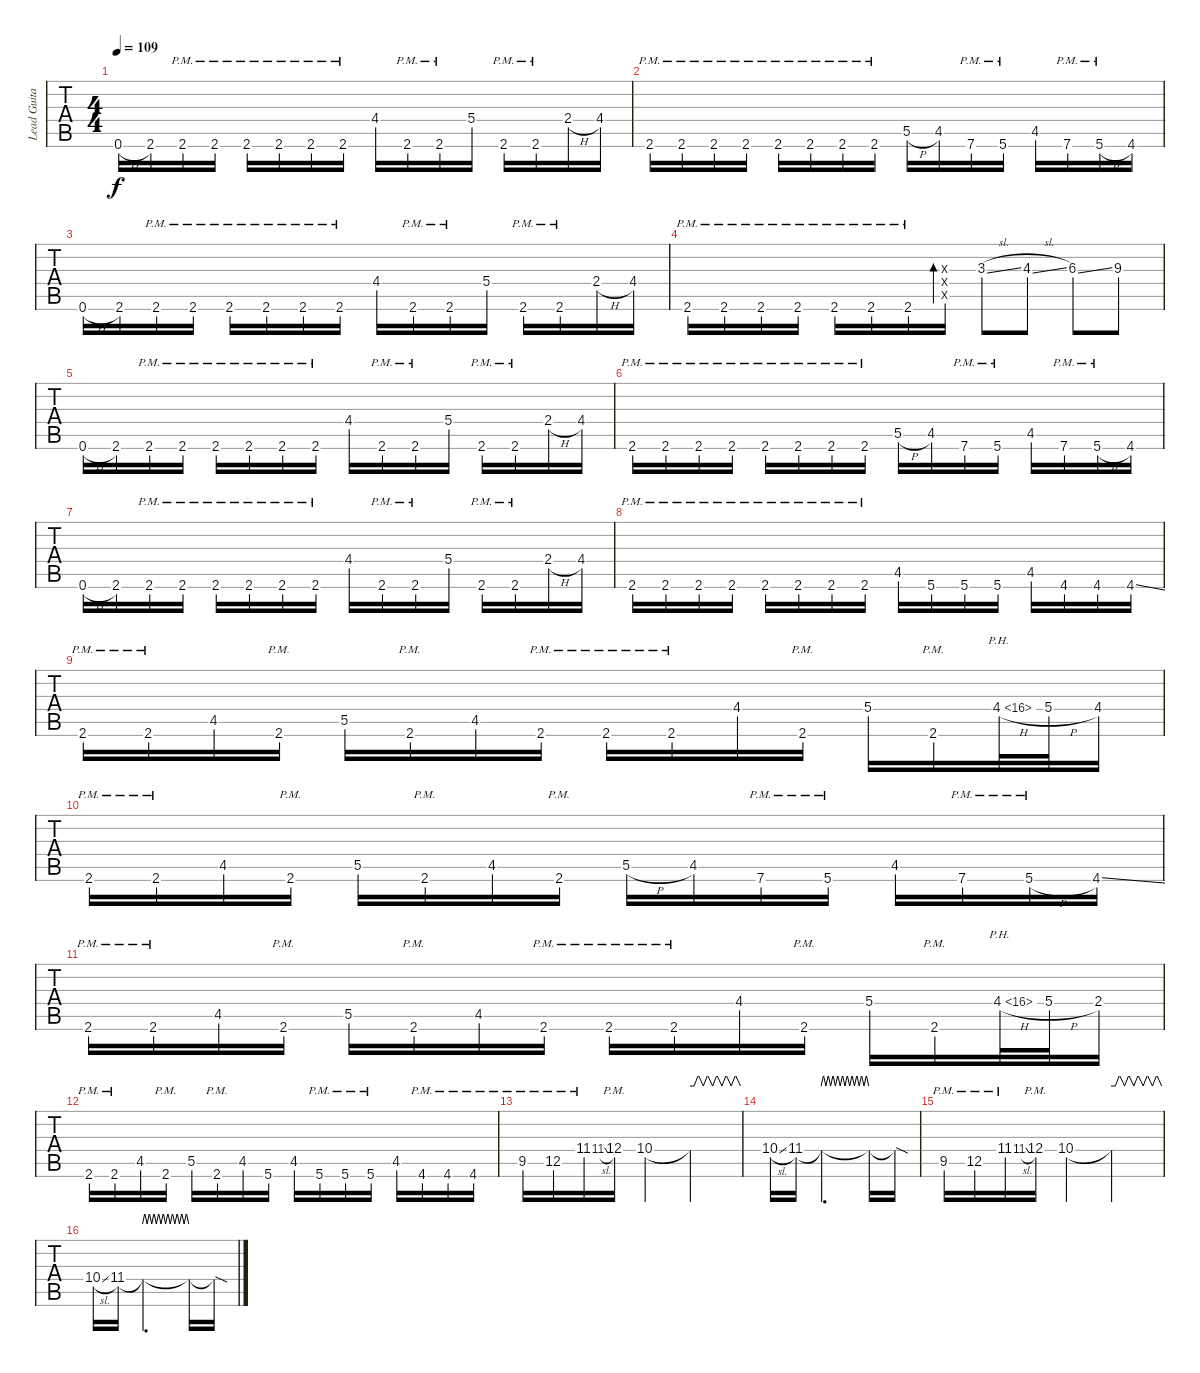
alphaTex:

\track ("Lead Guitar" "Lead Guita") {instrument distortionguitar}
\staff {tabs}
\tuning (E4 B3 G3 D3 A2 E2) {hide}
\ts (4 4)
\tempo 109
\clef g2
\ks f#minor
0.6{h}.16{dy f instrument distortionguitar} 2.6.16 2.6{pm}.16 2.6{pm}.16 2.6{pm}.16 2.6{pm}.16 2.6{pm}.16 2.6{pm}.16 4.4.16 2.6{pm}.16 2.6{pm}.16 5.4.16 2.6{pm}.16 2.6{pm}.16 2.4{h}.16 4.4.16 |
2.6{pm}.16 2.6{pm}.16 2.6{pm}.16 2.6{pm}.16 2.6{pm}.16 2.6{pm}.16 2.6{pm}.16 2.6{pm}.16 5.5{h}.16 4.5.16 7.6{pm}.16 5.6{pm}.16 4.5.16 7.6{pm}.16 5.6{h pm}.16 4.6.16 |
0.6{h}.16 2.6.16 2.6{pm}.16 2.6{pm}.16 2.6{pm}.16 2.6{pm}.16 2.6{pm}.16 2.6{pm}.16 4.4.16 2.6{pm}.16 2.6{pm}.16 5.4.16 2.6{pm}.16 2.6{pm}.16 2.4{h}.16 4.4.16 |
2.6{pm}.16 2.6{pm}.16 2.6{pm}.16 2.6{pm}.16 2.6{pm}.16 2.6{pm}.16 2.6{pm}.16 (0.3{x} 0.4{x} 0.5{x}).16{bd 120} 3.3{sl}.8 4.3{sl}.8 6.3{ss}.8 9.3.8 |
0.6{h}.16 2.6.16 2.6{pm}.16 2.6{pm}.16 2.6{pm}.16 2.6{pm}.16 2.6{pm}.16 2.6{pm}.16 4.4.16 2.6{pm}.16 2.6{pm}.16 5.4.16 2.6{pm}.16 2.6{pm}.16 2.4{h}.16 4.4.16 |
2.6{pm}.16 2.6{pm}.16 2.6{pm}.16 2.6{pm}.16 2.6{pm}.16 2.6{pm}.16 2.6{pm}.16 2.6{pm}.16 5.5{h}.16 4.5.16 7.6{pm}.16 5.6{pm}.16 4.5.16 7.6{pm}.16 5.6{h pm}.16 4.6.16 |
0.6{h}.16 2.6.16 2.6{pm}.16 2.6{pm}.16 2.6{pm}.16 2.6{pm}.16 2.6{pm}.16 2.6{pm}.16 4.4.16 2.6{pm}.16 2.6{pm}.16 5.4.16 2.6{pm}.16 2.6{pm}.16 2.4{h}.16 4.4.16 |
2.6{pm}.16 2.6{pm}.16 2.6{pm}.16 2.6{pm}.16 2.6{pm}.16 2.6{pm}.16 2.6{pm}.16 2.6{pm}.16 4.5.16 5.6.16 5.6.16 5.6.16 4.5.16 4.6.16 4.6.16 4.6{ss}.16 |
2.6{pm}.16{balance 0} 2.6{pm}.16 4.5.16 2.6{pm}.16 5.5.16 2.6{pm}.16 4.5.16 2.6{pm}.16 2.6{pm}.16 2.6{pm}.16 4.4.16 2.6{pm}.16 5.4.16 2.6{pm}.16 4.4{ph 12 h}.32 5.4{h}.32 4.4.16 |
2.6{pm}.16 2.6{pm}.16 4.5.16 2.6{pm}.16 5.5.16 2.6{pm}.16 4.5.16 2.6{pm}.16 5.5{h}.16 4.5.16 7.6{pm}.16 5.6{pm}.16 4.5.16 7.6{pm}.16 5.6{h pm}.16 4.6{ss}.16 |
2.6{pm}.16 2.6{pm}.16 4.5.16 2.6{pm}.16 5.5.16 2.6{pm}.16 4.5.16 2.6{pm}.16 2.6{pm}.16 2.6{pm}.16 4.4.16 2.6{pm}.16 5.4.16 2.6{pm}.16 4.4{ph 12 h}.32 5.4{h}.32 2.4.16 |
2.6{pm}.16 2.6{pm}.16 4.5.16 2.6{pm}.16 5.5.16 2.6{pm}.16 4.5.16 5.6.16 4.5.16 5.6{pm}.16 5.6{pm}.16 5.6{pm}.16 4.5.16 4.6{pm}.16 4.6{pm}.16 4.6{pm}.16 |
9.5{pm}.16{balance 8} 12.5{pm}.16 11.4{pm}.16 11.4{sl}.8{gr onbeat} 12.4{pm}.16 10.4.4 10.4{t}.2{tbe (custom default 0 0 5 0 10 4 16 0 21 4 27 0 32 4 38 0 43 4 49 0 54 4 60 0)} |
10.4{sl}.16 11.4.16 11.4{t}.2{d tbe (custom default 0 0 3 4 6 0 9 4 12 0 15 4 18 0 21 4 24 0 27 4 30 0 33 4 36 0 39 4 42 0 45 4 48 0 51 4 54 0 57 4 60 0)} 11.4{t}.16 11.4{sod t}.16 |
9.5{pm}.16 12.5{pm}.16 11.4{pm}.16 11.4{sl}.8{gr onbeat} 12.4{pm}.16 10.4.4 10.4{t}.2{tbe (custom default 0 0 5 0 10 4 16 0 21 4 27 0 32 4 38 0 43 4 49 0 54 4 60 0)} |
10.4{sl}.16 11.4.16 11.4{t}.2{d tbe (custom default 0 0 3 4 6 0 9 4 12 0 15 4 18 0 21 4 24 0 27 4 30 0 33 4 36 0 39 4 42 0 45 4 48 0 51 4 54 0 57 4 60 0)} 11.4{t}.16 11.4{sod t}.16
